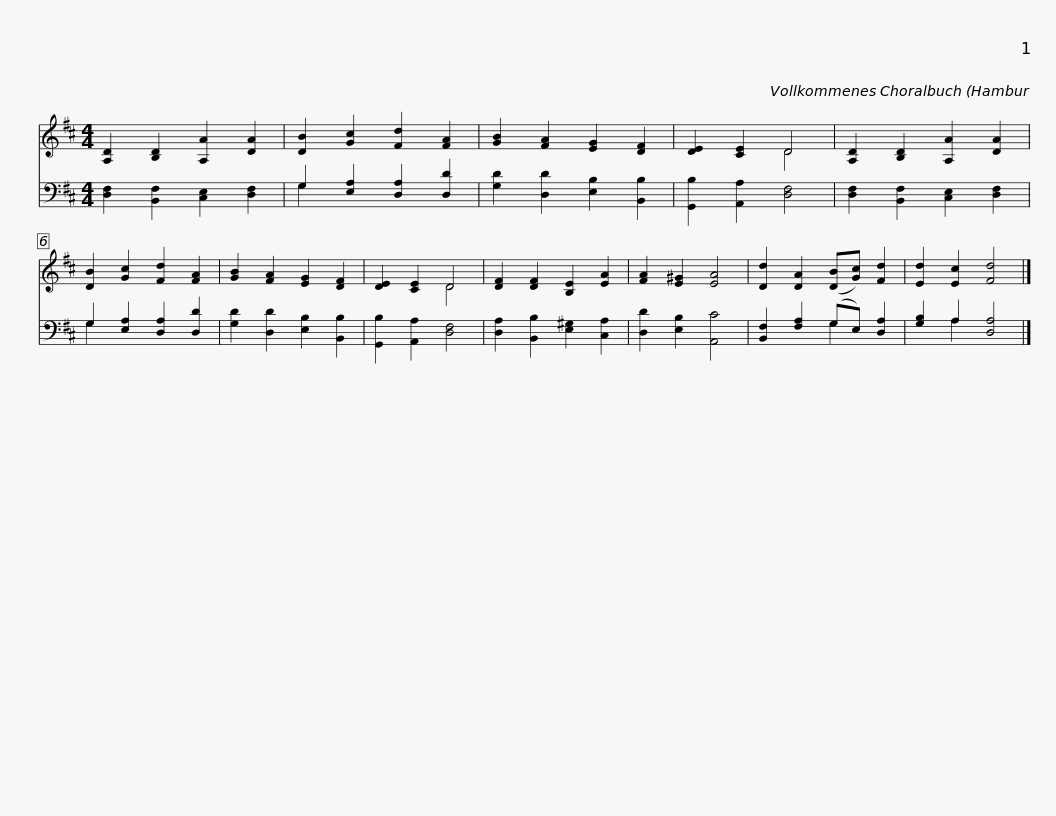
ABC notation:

X:1
%%score ( 1 2 ) ( 3 4 )
L:1/8
M:4/4
I:linebreak $
K:D
V:1 treble
V:2 treble
V:3 bass
V:4 bass
V:1
 [A,D]2 [B,D]2 [A,A]2 [DA]2 | [DB]2 [Gc]2 [Fd]2 [FA]2 | [GB]2 [FA]2 [EG]2 [DF]2 | [DE]2 [CE]2 D4 | [A,D]2 [B,D]2 [A,A]2 [DA]2 | %5
 [DB]2 [Gc]2 [Fd]2 [FA]2 |$ [GB]2 [FA]2 [EG]2 [DF]2 | [DE]2 [CE]2 D4 | [DF]2 [DF]2 [B,E]2 [EA]2 | [FA]2 [E^G]2 [EA]4 | %10
 [Dd]2 [DA]2 ([DB][Gc]) [Fd]2 | [Ed]2 [Ec]2 [Fd]4 |] %12
V:2
 x8 | x8 | x8 | x4 D4 | x8 | %5
 x8 |$ x8 | x4 D4 | x8 | x8 | %10
 x8 | x8 |] %12
V:3
 [D,F,]2 [B,,F,]2 [C,E,]2 [D,F,]2 | G,2 [E,A,]2 [D,A,]2 [D,D]2 | [G,D]2 [D,D]2 [E,B,]2 [B,,B,]2 | [G,,B,]2 [A,,A,]2 [D,F,]4 | [D,F,]2 [B,,F,]2 [C,E,]2 [D,F,]2 | %5
 G,2 [E,A,]2 [D,A,]2 [D,D]2 |$ [G,D]2 [D,D]2 [E,B,]2 [B,,B,]2 | [G,,B,]2 [A,,A,]2 [D,F,]4 | [D,A,]2 [B,,B,]2 [E,^G,]2 [C,A,]2 | [D,D]2 [E,B,]2 [A,,C]4 | %10
 [B,,F,]2 [F,A,]2 (G,E,) [D,A,]2 | [G,B,]2 A,2 [D,A,]4 |] %12
V:4
 x8 | G,2 x6 | x8 | x8 | x8 | %5
 G,2 x6 |$ x8 | x8 | x8 | x8 | %10
 x4 G,2 x2 | x2 A,2 x4 |] %12
